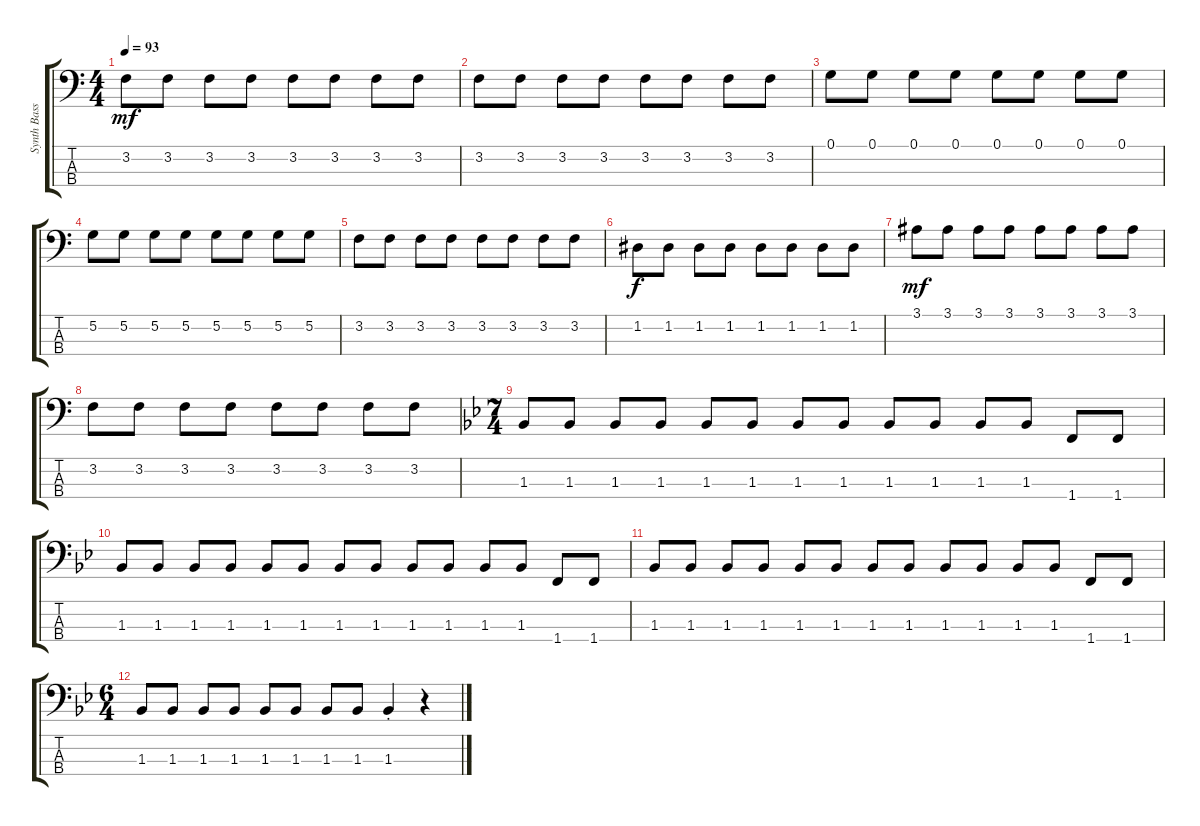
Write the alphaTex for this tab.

\track ("Synth Bass" "Synth Bass") {instrument synthbass1}
\staff {score tabs}
\tuning (G2 D2 A1 E1) {hide}
\ts (4 4)
\tempo 93
\clef f4
\ks c
3.2.8{dy mf} 3.2.8 3.2.8 3.2.8 3.2.8 3.2.8 3.2.8 3.2.8 |
3.2.8 3.2.8 3.2.8 3.2.8 3.2.8 3.2.8 3.2.8 3.2.8 |
0.1.8 0.1.8 0.1.8 0.1.8 0.1.8 0.1.8 0.1.8 0.1.8 |
5.2.8 5.2.8 5.2.8 5.2.8 5.2.8 5.2.8 5.2.8 5.2.8 |
3.2.8 3.2.8 3.2.8 3.2.8 3.2.8 3.2.8 3.2.8 3.2.8 |
1.2.8{dy f} 1.2.8 1.2.8 1.2.8 1.2.8 1.2.8 1.2.8 1.2.8 |
3.1.8{dy mf} 3.1.8 3.1.8 3.1.8 3.1.8 3.1.8 3.1.8 3.1.8 |
3.2.8 3.2.8 3.2.8 3.2.8 3.2.8 3.2.8 3.2.8 3.2.8 |
\ts (7 4)
\ks bb
1.3.8 1.3.8 1.3.8 1.3.8 1.3.8 1.3.8 1.3.8 1.3.8 1.3.8 1.3.8 1.3.8 1.3.8 1.4.8 1.4.8 |
1.3.8 1.3.8 1.3.8 1.3.8 1.3.8 1.3.8 1.3.8 1.3.8 1.3.8 1.3.8 1.3.8 1.3.8 1.4.8 1.4.8 |
1.3.8 1.3.8 1.3.8 1.3.8 1.3.8 1.3.8 1.3.8 1.3.8 1.3.8 1.3.8 1.3.8 1.3.8 1.4.8 1.4.8 |
\ts (6 4)
1.3.8 1.3.8 1.3.8 1.3.8 1.3.8 1.3.8 1.3.8 1.3.8 1.3{st}.4 r.4
